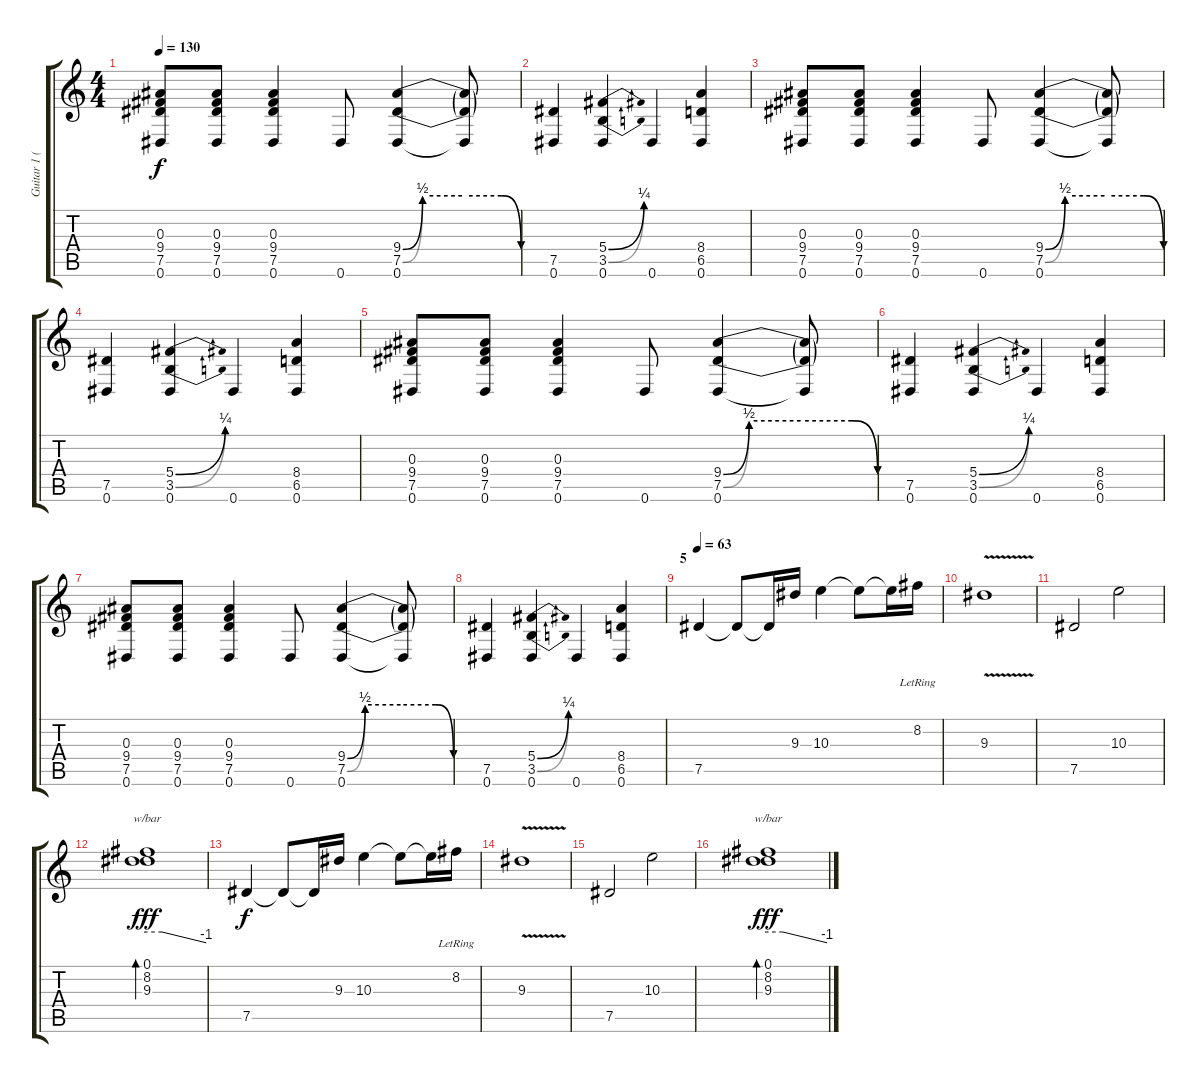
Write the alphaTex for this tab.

\track ("Guitar 1 (tuned half step down)" "Guitar 1 (") {instrument distortionguitar}
\staff {score tabs}
\tuning (Eb4 Bb3 Gb3 Db3 Ab2 Eb2) {hide}
\ts (4 4)
\tempo 130
\clef g2
\ks c
(0.3 9.4 7.5 0.6).8{dy f} (0.3 9.4 7.5 0.6).8 (0.3 9.4 7.5 0.6).4 0.6.8 (9.4{be (custom 0 0 10 2 30 2 50 2 60 0)} 7.5{be (custom 0 0 10 2 30 2 50 2 60 0)} 0.6).4 (9.4{t} 7.5{t} 0.6{t}).8 |
(7.5 0.6).4 (5.4{be (bend 0 0 60 1)} 3.5{be (bend 0 0 60 1)} 0.6).4 0.6.4 (8.4 6.5 0.6).4 |
(0.3 9.4 7.5 0.6).8 (0.3 9.4 7.5 0.6).8 (0.3 9.4 7.5 0.6).4 0.6.8 (9.4{be (custom 0 0 10 2 30 2 50 2 60 0)} 7.5{be (custom 0 0 10 2 30 2 50 2 60 0)} 0.6).4 (9.4{t} 7.5{t} 0.6{t}).8 |
(7.5 0.6).4 (5.4{be (bend 0 0 60 1)} 3.5{be (bend 0 0 60 1)} 0.6).4 0.6.4 (8.4 6.5 0.6).4 |
(0.3 9.4 7.5 0.6).8 (0.3 9.4 7.5 0.6).8 (0.3 9.4 7.5 0.6).4 0.6.8 (9.4{be (custom 0 0 10 2 30 2 50 2 60 0)} 7.5{be (custom 0 0 10 2 30 2 50 2 60 0)} 0.6).4 (9.4{t} 7.5{t} 0.6{t}).8 |
(7.5 0.6).4 (5.4{be (bend 0 0 60 1)} 3.5{be (bend 0 0 60 1)} 0.6).4 0.6.4 (8.4 6.5 0.6).4 |
(0.3 9.4 7.5 0.6).8 (0.3 9.4 7.5 0.6).8 (0.3 9.4 7.5 0.6).4 0.6.8 (9.4{be (custom 0 0 10 2 30 2 50 2 60 0)} 7.5{be (custom 0 0 10 2 30 2 50 2 60 0)} 0.6).4 (9.4{t} 7.5{t} 0.6{t}).8 |
(7.5 0.6).4 (5.4{be (bend 0 0 60 1)} 3.5{be (bend 0 0 60 1)} 0.6).4 0.6.4 (8.4 6.5 0.6).4 |
\section ("" "5")
\tempo 63
7.5.4{volume 15 instrument electricguitarjazz} 7.5{t}.8 7.5{t}.16 9.3.16 10.3.4 10.3{t}.8 10.3{t}.16 8.2{lr}.16 |
9.3{v}.1 |
7.5.2 10.3.2 |
(0.1 8.2 9.3).1{tbe (custom default 0 0 15 0 60 -4) bd 60 dy fff} |
7.5.4{dy f} 7.5{t}.8 7.5{t}.16 9.3.16 10.3.4 10.3{t}.8 10.3{t}.16 8.2{lr}.16 |
9.3{v}.1 |
7.5.2 10.3.2 |
(0.1 8.2 9.3).1{tbe (custom default 0 0 15 0 60 -4) bd 60 dy fff}
